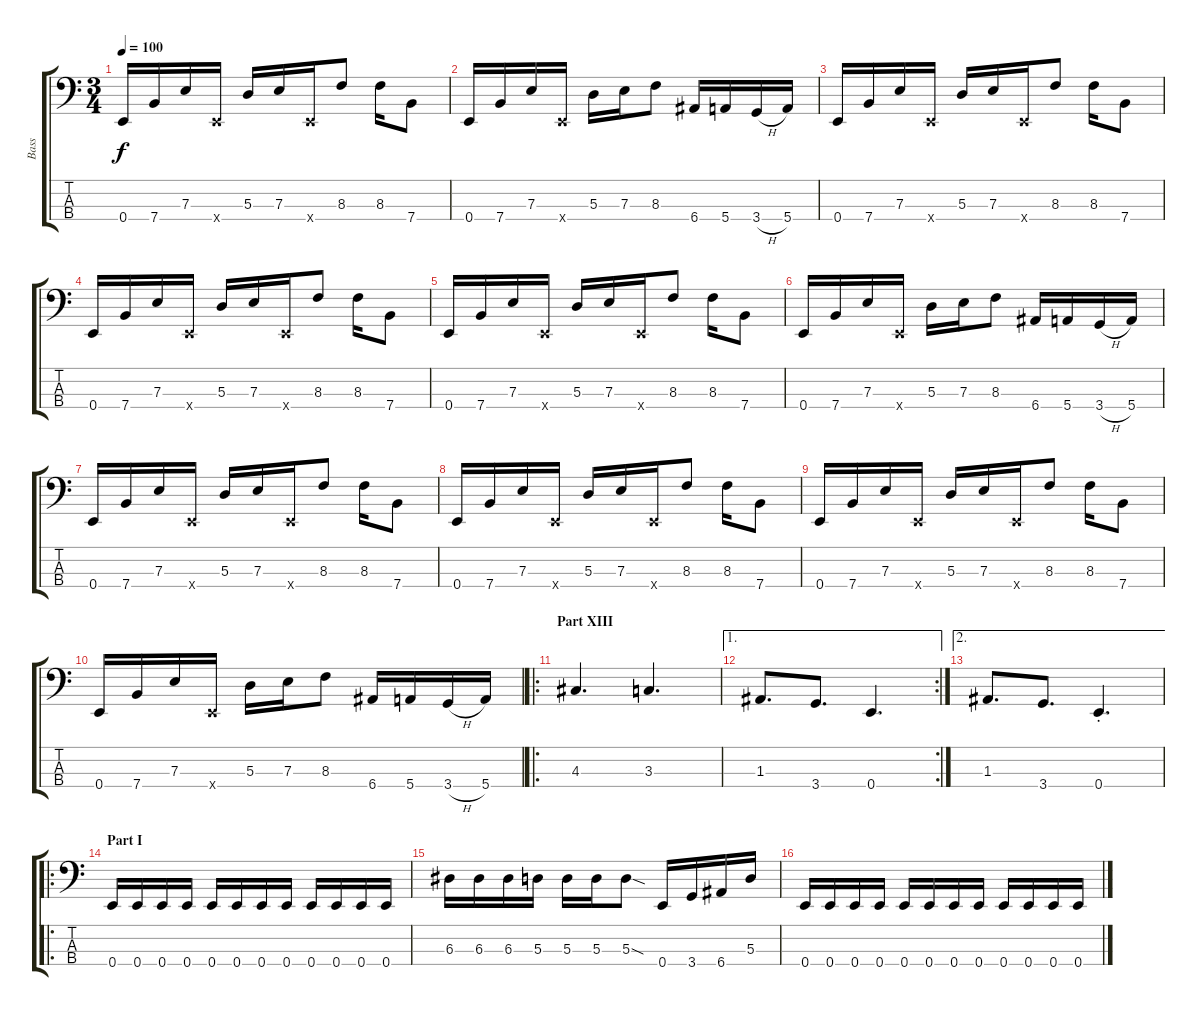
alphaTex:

\track ("Bass" "Bass") {instrument electricbassfinger}
\staff {score tabs}
\tuning (G2 D2 A1 E1) {hide}
\ts (3 4)
\tempo 100
\clef f4
\ks c
0.4.16{dy f} 7.4.16 7.3.16 0.4{x}.16 5.3.16 7.3.16 0.4{x}.16 8.3.8 8.3.16 7.4.8 |
0.4.16 7.4.16 7.3.16 0.4{x}.16 5.3.16 7.3.16 8.3.8 6.4.16 5.4.16 3.4{h}.16 5.4.16 |
0.4.16 7.4.16 7.3.16 0.4{x}.16 5.3.16 7.3.16 0.4{x}.16 8.3.8 8.3.16 7.4.8 |
0.4.16 7.4.16 7.3.16 0.4{x}.16 5.3.16 7.3.16 0.4{x}.16 8.3.8 8.3.16 7.4.8 |
0.4.16 7.4.16 7.3.16 0.4{x}.16 5.3.16 7.3.16 0.4{x}.16 8.3.8 8.3.16 7.4.8 |
0.4.16 7.4.16 7.3.16 0.4{x}.16 5.3.16 7.3.16 8.3.8 6.4.16 5.4.16 3.4{h}.16 5.4.16 |
0.4.16 7.4.16 7.3.16 0.4{x}.16 5.3.16 7.3.16 0.4{x}.16 8.3.8 8.3.16 7.4.8 |
0.4.16 7.4.16 7.3.16 0.4{x}.16 5.3.16 7.3.16 0.4{x}.16 8.3.8 8.3.16 7.4.8 |
0.4.16 7.4.16 7.3.16 0.4{x}.16 5.3.16 7.3.16 0.4{x}.16 8.3.8 8.3.16 7.4.8 |
0.4.16 7.4.16 7.3.16 0.4{x}.16 5.3.16 7.3.16 8.3.8 6.4.16 5.4.16 3.4{h}.16 5.4.16 |
\ro
\section ("" "Part XIII")
4.3.4{d} 3.3.4{d} |
\ae 1
\rc 2
1.3.8{d} 3.4.8{d} 0.4.4{d} |
\ae 2
1.3.8{d} 3.4.8{d} 0.4{st}.4{d} |
\ro
\section ("" "Part I")
0.4.16 0.4.16 0.4.16 0.4.16 0.4.16 0.4.16 0.4.16 0.4.16 0.4.16 0.4.16 0.4.16 0.4.16 |
6.3.16 6.3.16 6.3.16 5.3.16 5.3.16 5.3.16 5.3{sod}.8 0.4.16 3.4.16 6.4.16 5.3.16 |
0.4.16 0.4.16 0.4.16 0.4.16 0.4.16 0.4.16 0.4.16 0.4.16 0.4.16 0.4.16 0.4.16 0.4.16
